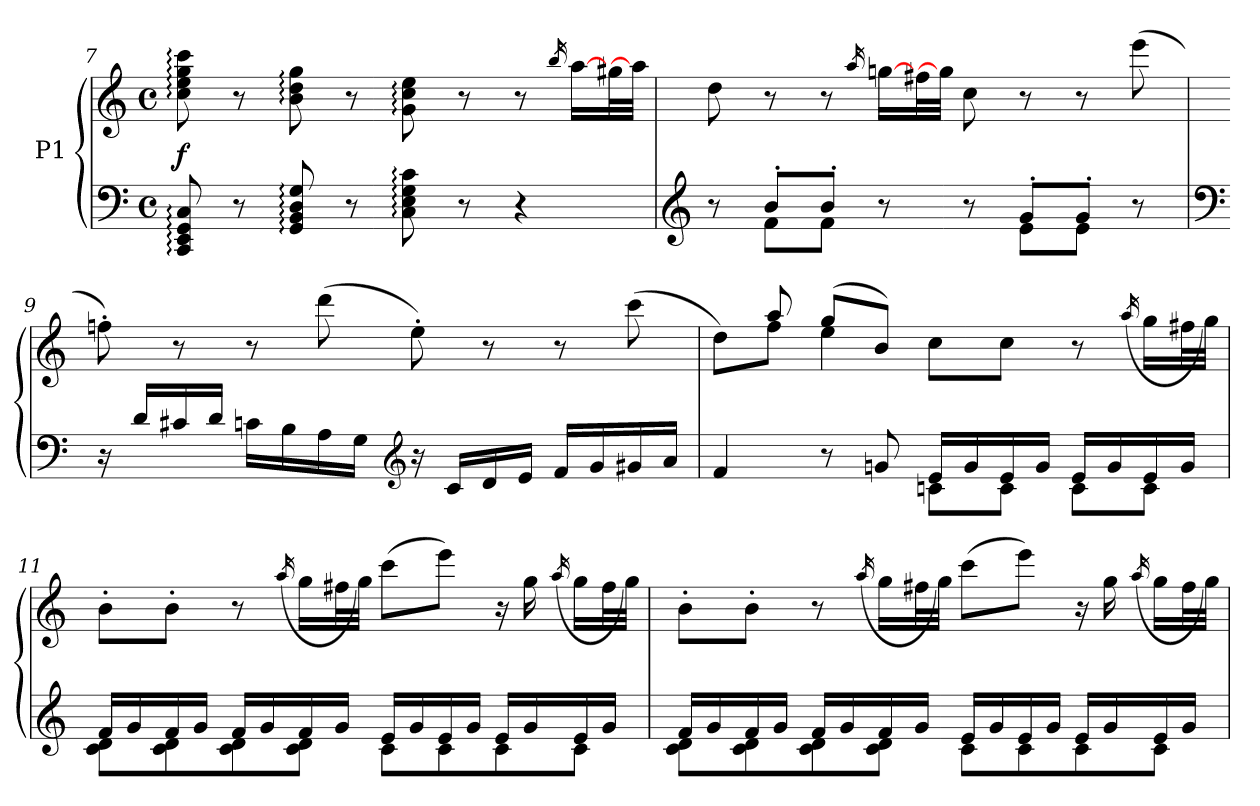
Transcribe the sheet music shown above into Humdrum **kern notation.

**kern	**kern	**dynam
*part1	*part1	*part1
*staff2	*staff1	*staff1/2
*I"P1	*	*
*clefF4	*clefG2	*
*k[]	*k[]	*
*M4/4	*M4/4	*
*met(c)	*met(c)	*
=7	=7	=7
!	!	!LO:DY:a=2
8CC/: 8EE/: 8GG/: 8C/:	8cc\: 8ee\: 8gg\: 8ccc\:	f
8r	8r	.
8GG/: 8BB/: 8D/: 8G/:	8b\: 8dd\: 8gg\:	.
8r	8r	.
8C\: 8E\: 8G\: 8c\:	8g\: 8cc\: 8ee\:	.
8r	8r	.
4r	8r	.
.	16qbb/	.
.	[16aa\LL	.
.	32gg#X\L	.
.	32aa\JJJ]	.
=8	=8	=8
*clefG2	*	*
*^	*	*
8r	8ryy	8dd\	.
8b'/L	8f\L	8r	.
8b'/J	8f\J	8r	.
.	.	16qaa/	.
8r	4ryy	[16ggn\LL	.
.	.	32ff#X\L	.
.	.	32gg\JJJ]	.
8r	.	8cc\	.
8g'/L	8e\L	8r	.
8g'/J	8e\J	8r	.
8r	8ryy	(8eee\	.
*v	*v	*	*
!!LO:LB:g=z
=9	=9	=9
*clefF4	*	*
*	*^	*
16r	8ffn'\)	2ryy	.
16d/LL	.	.	.
16c#X/	8r	.	.
16d/JJ	.	.	.
16cn\LL	8r	.	.
16B\	.	.	.
16A\	(8ddd\	.	.
16G\JJ	.	.	.
*clefG2	*	*	*
16r	8ee'\)	4ryy	.
16c/LL	.	.	.
16d/	8r	.	.
16e/JJ	.	.	.
16f/LL	8r	8ryy	.
16g/	.	.	.
16g#X/	8ryy	(8ccc\	.
16a/JJ	.	.	.
=10	=10	=10	=10
*^	*	*	*
4f/	2ryy	8ryy	8dd\L)	.
.	.	8aa/	8ff\J	.
8r	.	(8gg/L	4ee\	.
8gn/	.	8b/J)	.	.
16e/LL	8cn\L	8cc\L	2ryy	.
16g/	.	.	.	.
16e/	8c\J	8cc\J	.	.
16g/JJ	.	.	.	.
16e/LL	8c\L	8r	.	.
16g/	.	.	.	.
.	.	(16qaa/	.	.
16e/	8c\J	16gg\LL	.	.
16g/JJ	.	32ff#X\L	.	.
.	.	32gg\JJJ)	.	.
*	*	*v	*v	*
!!LO:LB:g=z
=11	=11	=11	=11
16f/LL	8c\ 8d\L	8b'\L	.
16g/	.	.	.
16f/	8c\ 8d\	8b'\J	.
16g/JJ	.	.	.
16f/LL	8c\ 8d\	8r	.
16g/	.	.	.
.	.	(16qaa/	.
16f/	8c\ 8d\J	16gg\LL	.
16g/JJ	.	32ff#X\L	.
.	.	32gg\JJJ)	.
16e/LL	8c\L	(8ccc\L	.
16g/	.	.	.
16e/	8c\	8eee\J)	.
16g/JJ	.	.	.
16e/LL	8c\	16r	.
16g/	.	16gg\	.
.	.	(16qaa/	.
16e/	8c\J	16gg\LL	.
16g/JJ	.	32ff#\L	.
.	.	32gg\JJJ)	.
=12	=12	=12	=12
16f/LL	8c\ 8d\L	8b'\L	.
16g/	.	.	.
16f/	8c\ 8d\	8b'\J	.
16g/JJ	.	.	.
16f/LL	8c\ 8d\	8r	.
16g/	.	.	.
.	.	(16qaa/	.
16f/	8c\ 8d\J	16gg\LL	.
16g/JJ	.	32ff#X\L	.
.	.	32gg\JJJ)	.
16e/LL	8c\L	(8ccc\L	.
16g/	.	.	.
16e/	8c\	8eee\J)	.
16g/JJ	.	.	.
16e/LL	8c\	16r	.
16g/	.	16gg\	.
.	.	(16qaa/	.
16e/	8c\J	16gg\LL	.
16g/JJ	.	32ff#\L	.
.	.	32gg\JJJ)	.
*v	*v	*	*
=	=	=
*-	*-	*-
